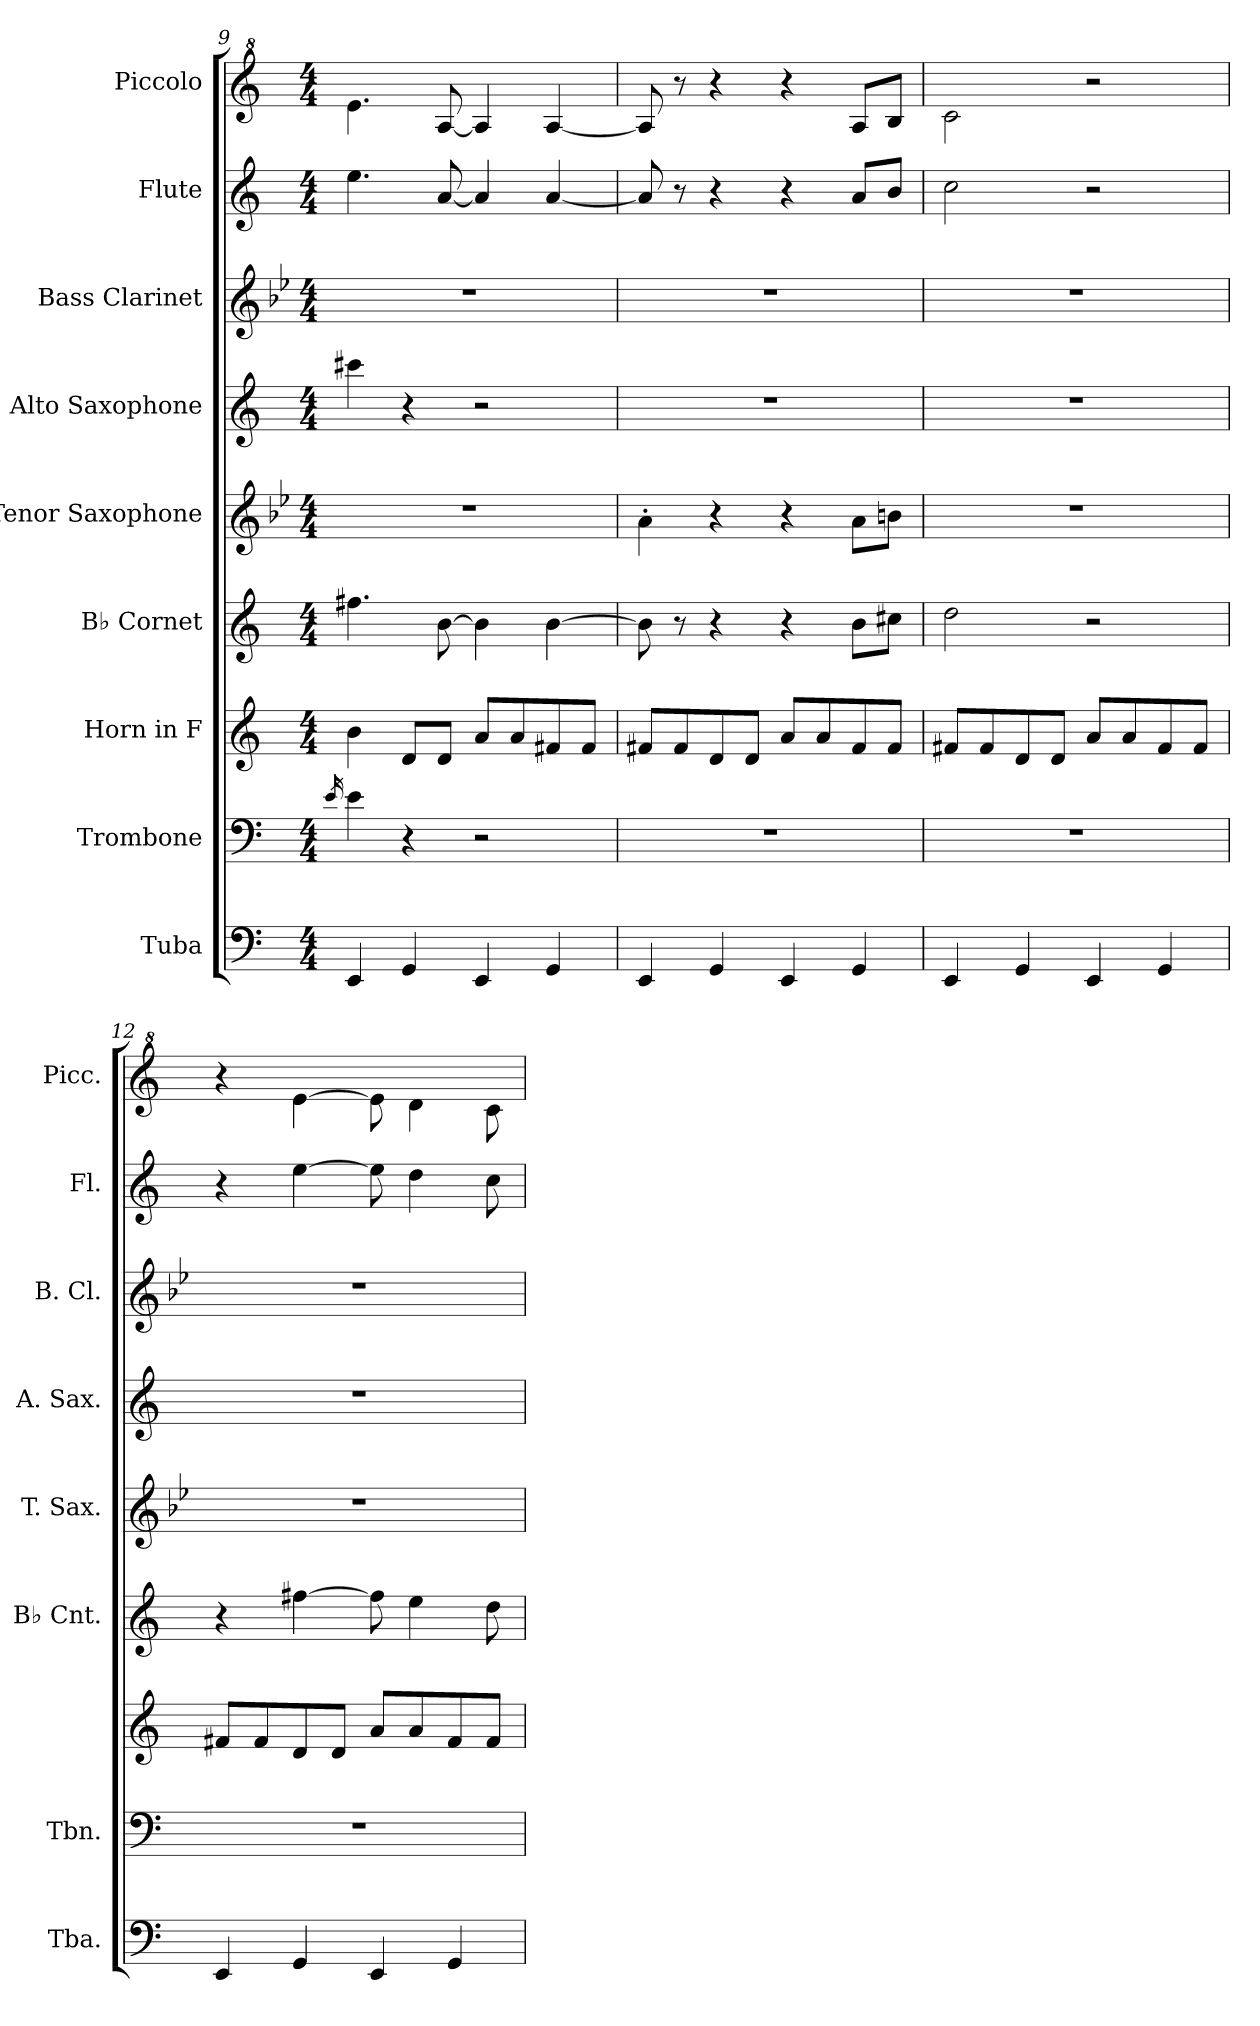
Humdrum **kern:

**kern	**kern	**kern	**kern	**kern	**kern	**kern	**kern	**kern
*part9	*part8	*part7	*part6	*part5	*part4	*part3	*part2	*part1
*staff9	*staff8	*staff7	*staff6	*staff5	*staff4	*staff3	*staff2	*staff1
*I"Tuba	*I"Trombone	*I"Horn in F	*I"B♭ Cornet	*I"Tenor Saxophone	*I"Alto Saxophone	*I"Bass Clarinet	*I"Flute	*I"Piccolo
*I'Tba.	*I'Tbn.	*	*I'B♭ Cnt.	*I'T. Sax.	*I'A. Sax.	*I'B. Cl.	*I'Fl.	*I'Picc.
*clefF4	*clefF4	*clefG2	*clefG2	*clefG2	*clefG2	*clefG2	*clefG2	*clefG^2
*	*	*ITrd4c7	*ITrd1c2	*ITrd8c14	*ITrd5c9	*ITrd8c14	*	*ITrd-7c-12
*k[]	*k[]	*k[b-]	*k[b-e-]	*k[b-e-]	*k[b-e-a-]	*k[b-e-]	*k[]	*k[]
*M4/4	*M4/4	*M4/4	*M4/4	*M4/4	*M4/4	*M4/4	*M4/4	*M4/4
=9	=9	=9	=9	=9	=9	=9	=9	=9
.	16qe/	.	.	.	.	.	.	.
4EE/	4e\	4e\	4.een\	1r	4een\	1r	4.ee\	4.eee\
4GG/	4r	8G/L	.	.	4r	.	.	.
.	.	8G/J	[8a\	.	.	.	[8a/	[8aa/
4EE/	2r	8d/L	4a\]	.	2r	.	4a/]	4aa/]
.	.	8d/	.	.	.	.	.	.
4GG/	.	8Bn/	[4a\	.	.	.	[4a/	[4aa/
.	.	8B/J	.	.	.	.	.	.
!!LO:PB:g=z
=10	=10	=10	=10	=10	=10	=10	=10	=10
4EE/	1r	8Bn/L	8a\]	4A'\	1r	1r	8a/]	8aa/]
.	.	8B/	8r	.	.	.	8r	8r
4GG/	.	8G/	4r	4r	.	.	4r	4r
.	.	8G/J	.	.	.	.	.	.
4EE/	.	8d/L	4r	4r	.	.	4r	4r
.	.	8d/	.	.	.	.	.	.
4GG/	.	8B/	8a\L	8A\L	.	.	8a/L	8aa/L
.	.	8B/J	8bn\J	8Bn\J	.	.	8b/J	8bb/J
=11	=11	=11	=11	=11	=11	=11	=11	=11
4EE/	1r	8Bn/L	2cc\	1r	1r	1r	2cc\	2ccc\
.	.	8B/	.	.	.	.	.	.
4GG/	.	8G/	.	.	.	.	.	.
.	.	8G/J	.	.	.	.	.	.
4EE/	.	8d/L	2r	.	.	.	2r	2r
.	.	8d/	.	.	.	.	.	.
4GG/	.	8B/	.	.	.	.	.	.
.	.	8B/J	.	.	.	.	.	.
=12	=12	=12	=12	=12	=12	=12	=12	=12
4EE/	1r	8Bn/L	4r	1r	1r	1r	4r	4r
.	.	8B/	.	.	.	.	.	.
4GG/	.	8G/	[4een\	.	.	.	[4ee\	[4eee\
.	.	8G/J	.	.	.	.	.	.
4EE/	.	8d/L	8ee\]	.	.	.	8ee\]	8eee\]
.	.	8d/	4dd\	.	.	.	4dd\	4ddd\
4GG/	.	8B/	.	.	.	.	.	.
.	.	8B/J	8cc\	.	.	.	8cc\	8ccc\
=	=	=	=	=	=	=	=	=
*-	*-	*-	*-	*-	*-	*-	*-	*-
